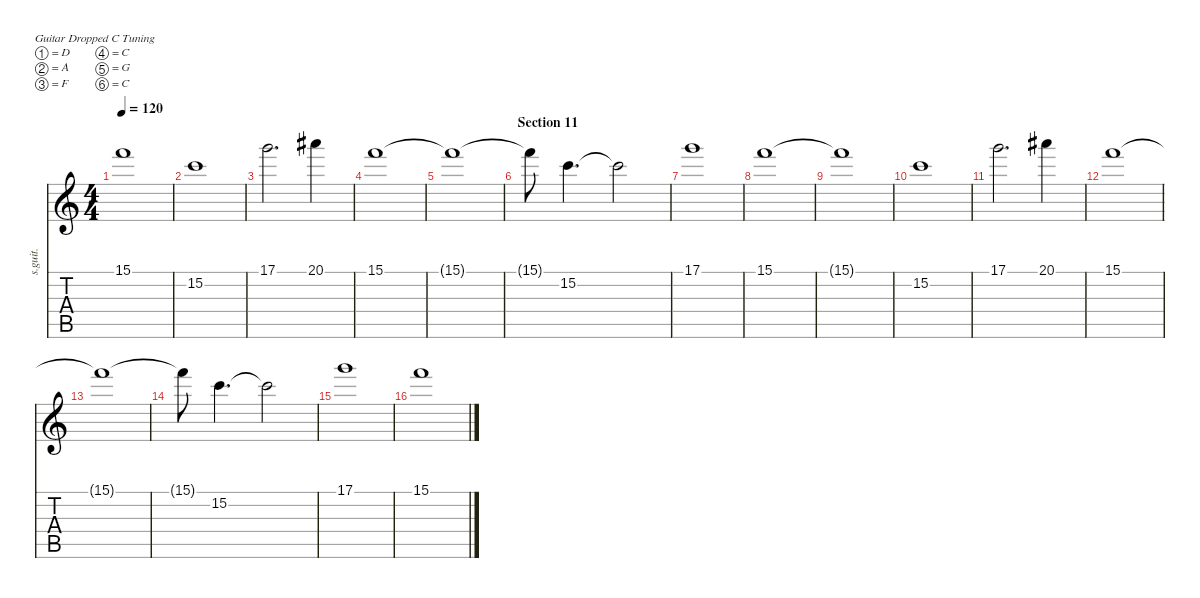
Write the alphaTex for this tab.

\defaultSystemsLayout 4
\hideDynamics
\bracketExtendMode nobrackets
\track ("Jake Bowen" "s.guit.") {instrument distortionguitar}
\staff {score tabs}
\tuning (D4 A3 F3 C3 G2 C2)
\ts (4 4)
\tempo 120
\clef g2
\ks c
15.1{t}.1{lyrics (0 "") lyrics (1 "") lyrics (2 "") lyrics (3 "") lyrics (4 "") dy mf} |
15.2.1{lyrics (0 "") lyrics (1 "") lyrics (2 "") lyrics (3 "") lyrics (4 "")} |
17.1.2{d lyrics (0 "") lyrics (1 "") lyrics (2 "") lyrics (3 "") lyrics (4 "")} 20.1{acc #}.4{lyrics (0 "") lyrics (1 "") lyrics (2 "") lyrics (3 "") lyrics (4 "")} |
15.1.1{lyrics (0 "") lyrics (1 "") lyrics (2 "") lyrics (3 "") lyrics (4 "")} |
15.1{t}.1{lyrics (0 "") lyrics (1 "") lyrics (2 "") lyrics (3 "") lyrics (4 "")} |
\section ("" "Section 11")
15.1{t}.8{lyrics (0 "") lyrics (1 "") lyrics (2 "") lyrics (3 "") lyrics (4 "")} 15.2.4{d lyrics (0 "") lyrics (1 "") lyrics (2 "") lyrics (3 "") lyrics (4 "")} 15.2{t}.2{lyrics (0 "") lyrics (1 "") lyrics (2 "") lyrics (3 "") lyrics (4 "")} |
17.1.1{lyrics (0 "") lyrics (1 "") lyrics (2 "") lyrics (3 "") lyrics (4 "")} |
15.1.1{lyrics (0 "") lyrics (1 "") lyrics (2 "") lyrics (3 "") lyrics (4 "")} |
15.1{t}.1{lyrics (0 "") lyrics (1 "") lyrics (2 "") lyrics (3 "") lyrics (4 "")} |
15.2.1{lyrics (0 "") lyrics (1 "") lyrics (2 "") lyrics (3 "") lyrics (4 "")} |
17.1.2{d lyrics (0 "") lyrics (1 "") lyrics (2 "") lyrics (3 "") lyrics (4 "")} 20.1{acc #}.4{lyrics (0 "") lyrics (1 "") lyrics (2 "") lyrics (3 "") lyrics (4 "")} |
15.1.1{lyrics (0 "") lyrics (1 "") lyrics (2 "") lyrics (3 "") lyrics (4 "")} |
15.1{t}.1{lyrics (0 "") lyrics (1 "") lyrics (2 "") lyrics (3 "") lyrics (4 "")} |
15.1{t}.8{lyrics (0 "") lyrics (1 "") lyrics (2 "") lyrics (3 "") lyrics (4 "")} 15.2.4{d lyrics (0 "") lyrics (1 "") lyrics (2 "") lyrics (3 "") lyrics (4 "")} 15.2{t}.2{lyrics (0 "") lyrics (1 "") lyrics (2 "") lyrics (3 "") lyrics (4 "")} |
17.1.1{lyrics (0 "") lyrics (1 "") lyrics (2 "") lyrics (3 "") lyrics (4 "")} |
15.1.1{lyrics (0 "") lyrics (1 "") lyrics (2 "") lyrics (3 "") lyrics (4 "")}
